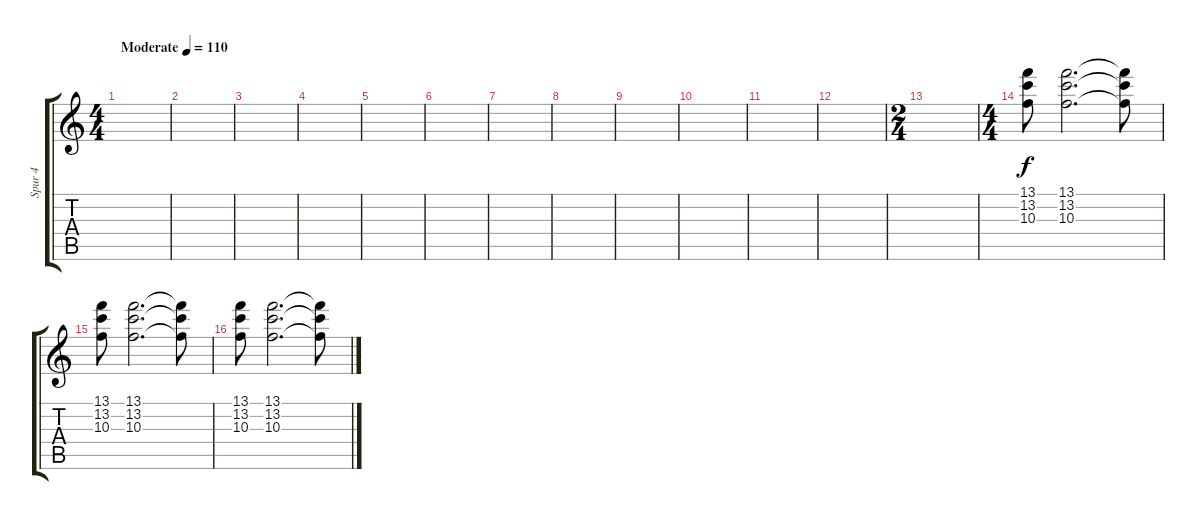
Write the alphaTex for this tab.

\track ("Spur 4" "Spur 4") {mute instrument distortionguitar}
\staff {score tabs}
\tuning (E4 B3 G3 D3 A2 E2) {hide}
\ts (4 4)
\tempo (110 "Moderate")
\clef g2
\ks c
|
|
|
|
|
|
|
|
|
|
|
|
\ts (2 4)
|
\ts (4 4)
(13.1 13.2 10.3).8 (13.1 13.2 10.3).2{d} (13.1{t} 13.2{t} 10.3{t}).8 |
(13.1 13.2 10.3).8 (13.1 13.2 10.3).2{d} (13.1{t} 13.2{t} 10.3{t}).8 |
(13.1 13.2 10.3).8 (13.1 13.2 10.3).2{d} (13.1{t} 13.2{t} 10.3{t}).8
